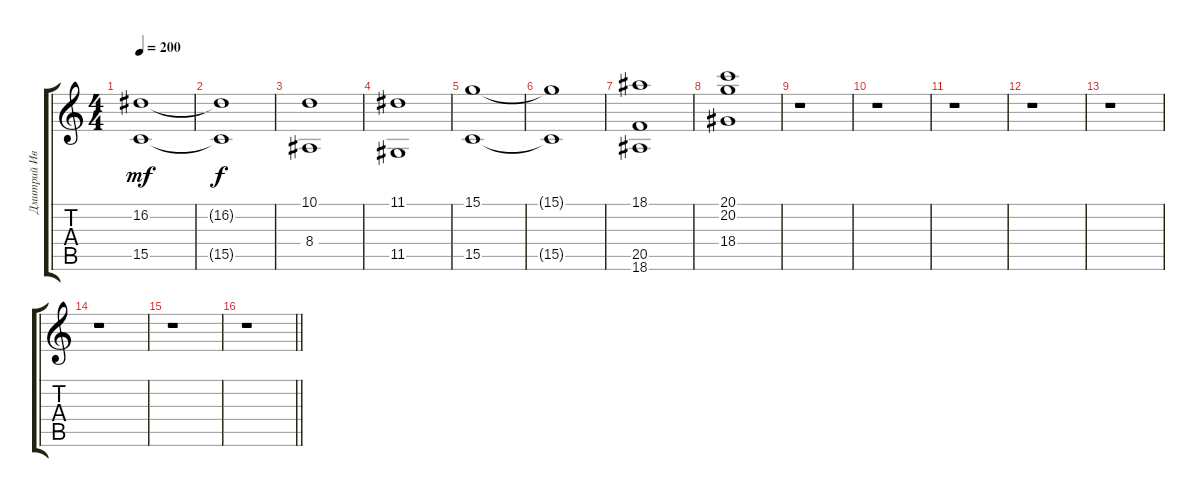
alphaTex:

\track ("Дмитрий Иванов" "Дмитрий Ив") {instrument stringensemble2}
\staff {score tabs}
\tuning (E4 B3 G3 D3 A2 E2) {hide}
\ts (4 4)
\tempo 200
\clef g2
\ks c
(16.2 15.5).1{dy mf} |
(16.2{t} 15.5{t}).1{dy f} |
(10.1 8.4).1 |
(11.1 11.5).1 |
(15.1 15.5).1 |
(15.1{t} 15.5{t}).1 |
(18.1 20.5 18.6).1 |
(20.1 20.2 18.4).1 |
r.1 |
r.1 |
r.1 |
r.1 |
r.1 |
r.1 |
r.1 |
\barLineRight lightlight
r.1
